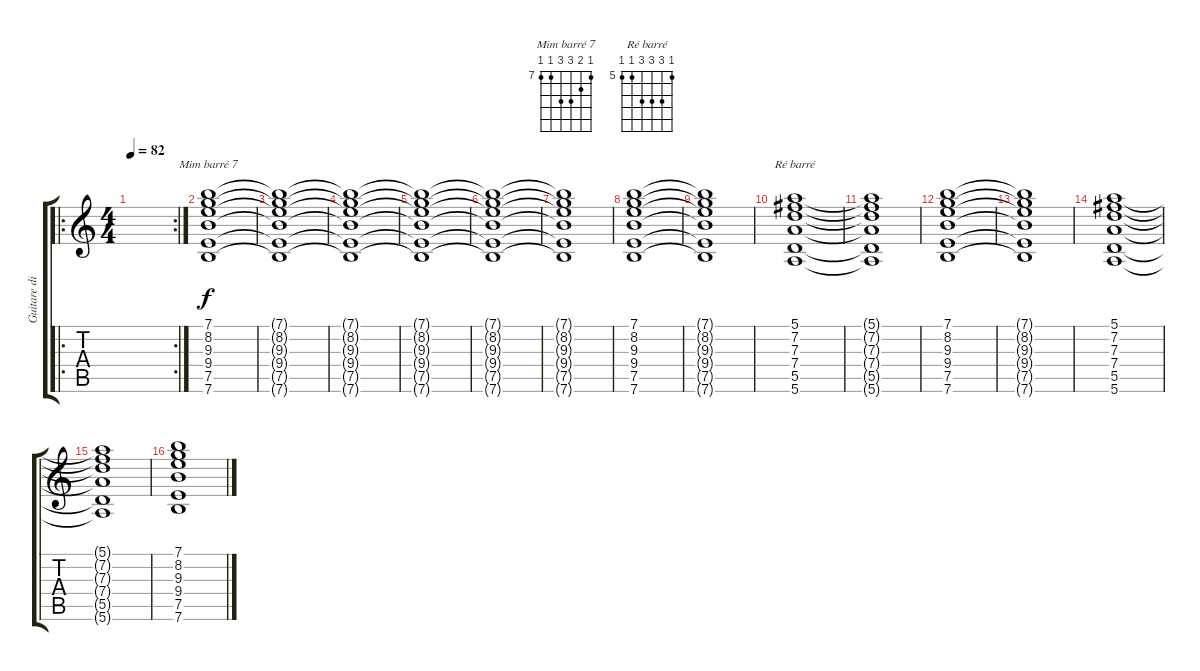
\track ("Guitare disto" "Guitare di") {instrument overdrivenguitar}
\staff {score tabs}
\tuning (E4 B3 G3 D3 A2 E2) {hide}
\chord ("Mim barré 7" 7 8 9 9 7 7) {firstfret 7}
\chord ("Ré barré" 5 7 7 7 5 5) {firstfret 5}
\ro
\rc 2
\ts (4 4)
\tempo 82
\clef g2
\ks c
|
(7.1 8.2 9.3 9.4 7.5 7.6).1{ch "Mim barré 7"} |
(7.1{t} 8.2{t} 9.3{t} 9.4{t} 7.5{t} 7.6{t}).1 |
(7.1{t} 8.2{t} 9.3{t} 9.4{t} 7.5{t} 7.6{t}).1 |
(7.1{t} 8.2{t} 9.3{t} 9.4{t} 7.5{t} 7.6{t}).1 |
(7.1{t} 8.2{t} 9.3{t} 9.4{t} 7.5{t} 7.6{t}).1 |
(7.1{t} 8.2{t} 9.3{t} 9.4{t} 7.5{t} 7.6{t}).1 |
(7.1 8.2 9.3 9.4 7.5 7.6).1 |
(7.1{t} 8.2{t} 9.3{t} 9.4{t} 7.5{t} 7.6{t}).1 |
(5.1 7.2 7.3 7.4 5.5 5.6).1{ch "Ré barré"} |
(5.1{t} 7.2{t} 7.3{t} 7.4{t} 5.5{t} 5.6{t}).1 |
(7.1 8.2 9.3 9.4 7.5 7.6).1 |
(7.1{t} 8.2{t} 9.3{t} 9.4{t} 7.5{t} 7.6{t}).1 |
(5.1 7.2 7.3 7.4 5.5 5.6).1 |
(5.1{t} 7.2{t} 7.3{t} 7.4{t} 5.5{t} 5.6{t}).1 |
(7.1 8.2 9.3 9.4 7.5 7.6).1
